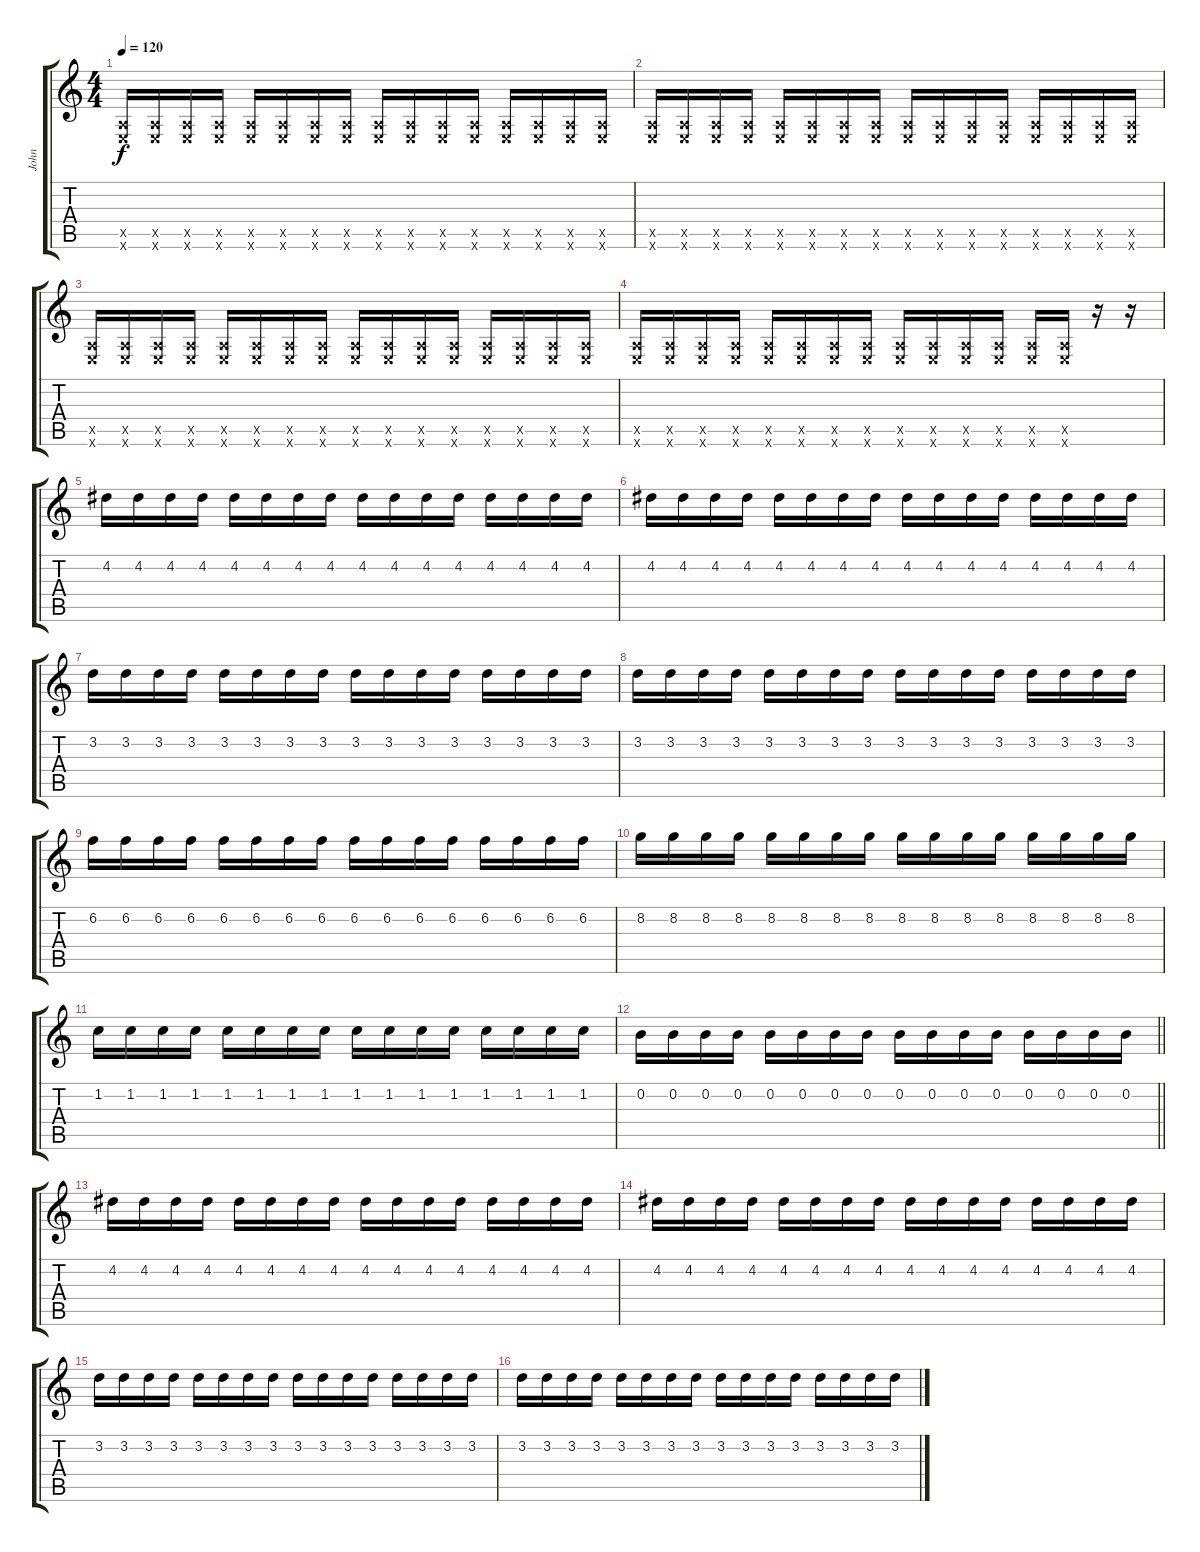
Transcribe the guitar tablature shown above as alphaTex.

\track ("John" "John") {instrument overdrivenguitar}
\staff {score tabs}
\tuning (E4 B3 G3 D3 A2 E2) {hide}
\ts (4 4)
\tempo 120
\clef g2
\ks c
(0.5{x} 0.6{x}).16{dy f} (0.5{x} 0.6{x}).16 (0.5{x} 0.6{x}).16 (0.5{x} 0.6{x}).16 (0.5{x} 0.6{x}).16 (0.5{x} 0.6{x}).16 (0.5{x} 0.6{x}).16 (0.5{x} 0.6{x}).16 (0.5{x} 0.6{x}).16 (0.5{x} 0.6{x}).16 (0.5{x} 0.6{x}).16 (0.5{x} 0.6{x}).16 (0.5{x} 0.6{x}).16 (0.5{x} 0.6{x}).16 (0.5{x} 0.6{x}).16 (0.5{x} 0.6{x}).16 |
(0.5{x} 0.6{x}).16 (0.5{x} 0.6{x}).16 (0.5{x} 0.6{x}).16 (0.5{x} 0.6{x}).16 (0.5{x} 0.6{x}).16 (0.5{x} 0.6{x}).16 (0.5{x} 0.6{x}).16 (0.5{x} 0.6{x}).16 (0.5{x} 0.6{x}).16 (0.5{x} 0.6{x}).16 (0.5{x} 0.6{x}).16 (0.5{x} 0.6{x}).16 (0.5{x} 0.6{x}).16 (0.5{x} 0.6{x}).16 (0.5{x} 0.6{x}).16 (0.5{x} 0.6{x}).16 |
(0.5{x} 0.6{x}).16 (0.5{x} 0.6{x}).16 (0.5{x} 0.6{x}).16 (0.5{x} 0.6{x}).16 (0.5{x} 0.6{x}).16 (0.5{x} 0.6{x}).16 (0.5{x} 0.6{x}).16 (0.5{x} 0.6{x}).16 (0.5{x} 0.6{x}).16 (0.5{x} 0.6{x}).16 (0.5{x} 0.6{x}).16 (0.5{x} 0.6{x}).16 (0.5{x} 0.6{x}).16 (0.5{x} 0.6{x}).16 (0.5{x} 0.6{x}).16 (0.5{x} 0.6{x}).16 |
(0.5{x} 0.6{x}).16 (0.5{x} 0.6{x}).16 (0.5{x} 0.6{x}).16 (0.5{x} 0.6{x}).16 (0.5{x} 0.6{x}).16 (0.5{x} 0.6{x}).16 (0.5{x} 0.6{x}).16 (0.5{x} 0.6{x}).16 (0.5{x} 0.6{x}).16 (0.5{x} 0.6{x}).16 (0.5{x} 0.6{x}).16 (0.5{x} 0.6{x}).16 (0.5{x} 0.6{x}).16 (0.5{x} 0.6{x}).16 r.16 r.16 |
4.2.16 4.2.16 4.2.16 4.2.16 4.2.16 4.2.16 4.2.16 4.2.16 4.2.16 4.2.16 4.2.16 4.2.16 4.2.16 4.2.16 4.2.16 4.2.16 |
4.2.16 4.2.16 4.2.16 4.2.16 4.2.16 4.2.16 4.2.16 4.2.16 4.2.16 4.2.16 4.2.16 4.2.16 4.2.16 4.2.16 4.2.16 4.2.16 |
3.2.16 3.2.16 3.2.16 3.2.16 3.2.16 3.2.16 3.2.16 3.2.16 3.2.16 3.2.16 3.2.16 3.2.16 3.2.16 3.2.16 3.2.16 3.2.16 |
3.2.16 3.2.16 3.2.16 3.2.16 3.2.16 3.2.16 3.2.16 3.2.16 3.2.16 3.2.16 3.2.16 3.2.16 3.2.16 3.2.16 3.2.16 3.2.16 |
6.2.16 6.2.16 6.2.16 6.2.16 6.2.16 6.2.16 6.2.16 6.2.16 6.2.16 6.2.16 6.2.16 6.2.16 6.2.16 6.2.16 6.2.16 6.2.16 |
8.2.16 8.2.16 8.2.16 8.2.16 8.2.16 8.2.16 8.2.16 8.2.16 8.2.16 8.2.16 8.2.16 8.2.16 8.2.16 8.2.16 8.2.16 8.2.16 |
1.2.16 1.2.16 1.2.16 1.2.16 1.2.16 1.2.16 1.2.16 1.2.16 1.2.16 1.2.16 1.2.16 1.2.16 1.2.16 1.2.16 1.2.16 1.2.16 |
\barLineRight lightlight
0.2.16 0.2.16 0.2.16 0.2.16 0.2.16 0.2.16 0.2.16 0.2.16 0.2.16 0.2.16 0.2.16 0.2.16 0.2.16 0.2.16 0.2.16 0.2.16 |
4.2.16 4.2.16 4.2.16 4.2.16 4.2.16 4.2.16 4.2.16 4.2.16 4.2.16 4.2.16 4.2.16 4.2.16 4.2.16 4.2.16 4.2.16 4.2.16 |
4.2.16 4.2.16 4.2.16 4.2.16 4.2.16 4.2.16 4.2.16 4.2.16 4.2.16 4.2.16 4.2.16 4.2.16 4.2.16 4.2.16 4.2.16 4.2.16 |
3.2.16 3.2.16 3.2.16 3.2.16 3.2.16 3.2.16 3.2.16 3.2.16 3.2.16 3.2.16 3.2.16 3.2.16 3.2.16 3.2.16 3.2.16 3.2.16 |
3.2.16 3.2.16 3.2.16 3.2.16 3.2.16 3.2.16 3.2.16 3.2.16 3.2.16 3.2.16 3.2.16 3.2.16 3.2.16 3.2.16 3.2.16 3.2.16
